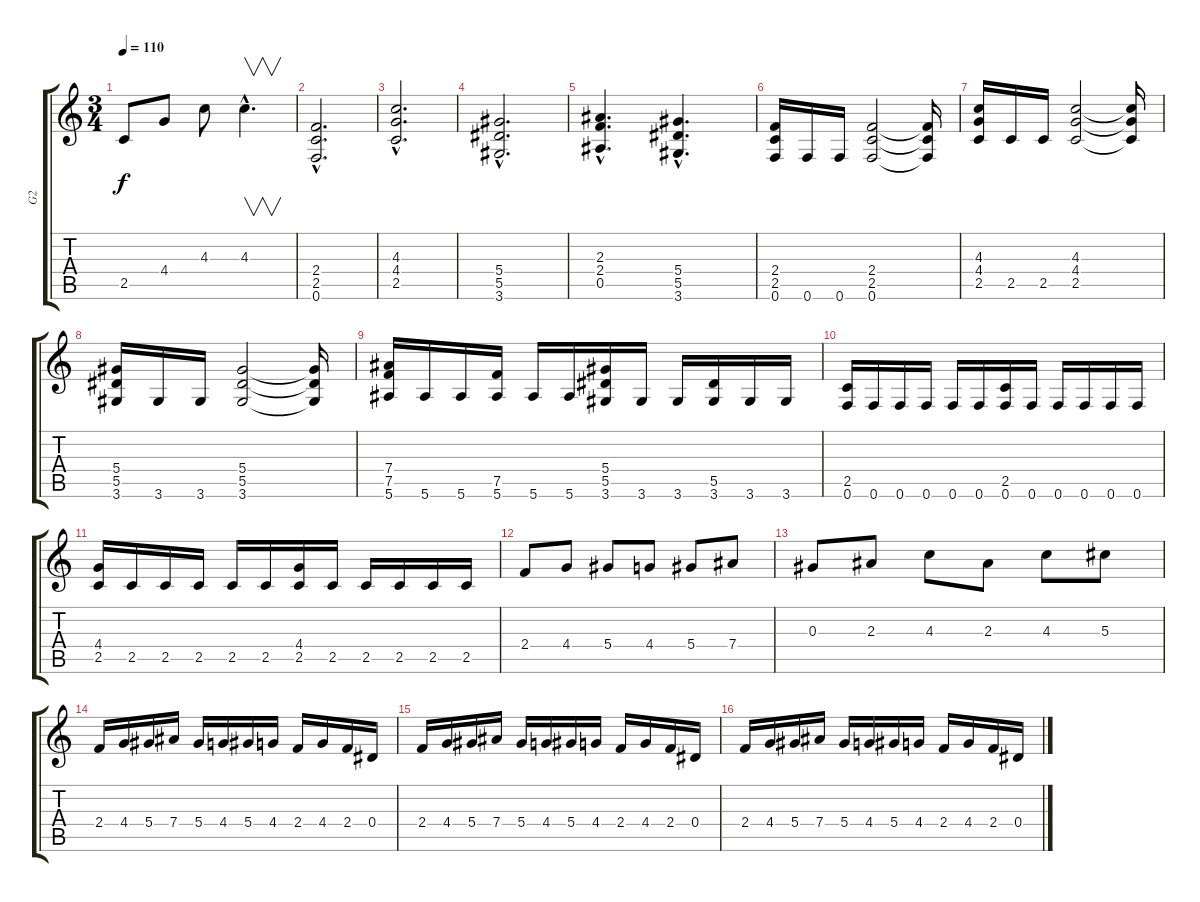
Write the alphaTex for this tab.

\track ("G2" "G2") {instrument overdrivenguitar}
\staff {score tabs}
\tuning (F4 C4 Ab3 Eb3 Bb2 F2) {hide}
\ts (3 4)
\tempo 110
\clef g2
\ks c
2.5.8{dy f} 4.4.8 4.3.8 4.3{hac}.4{v d} |
(2.4{hac} 2.5{hac} 0.6{hac}).2{d} |
(4.3{hac} 4.4{hac} 2.5{hac}).2{d} |
(5.4{hac} 5.5{hac} 3.6{hac}).2{d} |
(2.3{hac} 2.4{hac} 0.5{hac}).4{d} (5.4{hac} 5.5{hac} 3.6{hac}).4{d} |
(2.4 2.5 0.6).16 0.6.16 0.6.16 (2.4 2.5 0.6).2 (2.4{t} 2.5{t} 0.6{t}).16 |
(4.3 4.4 2.5).16 2.5.16 2.5.16 (4.3 4.4 2.5).2 (4.3{t} 4.4{t} 2.5{t}).16 |
(5.4 5.5 3.6).16 3.6.16 3.6.16 (5.4 5.5 3.6).2 (5.4{t} 5.5{t} 3.6{t}).16 |
(7.4 7.5 5.6).16 5.6.16 5.6.16 (7.5 5.6).16 5.6.16 5.6.16 (5.4 5.5 3.6).16 3.6.16 3.6.16 (5.5 3.6).16 3.6.16 3.6.16 |
(2.5 0.6).16 0.6.16 0.6.16 0.6.16 0.6.16 0.6.16 (2.5 0.6).16 0.6.16 0.6.16 0.6.16 0.6.16 0.6.16 |
(4.4 2.5).16 2.5.16 2.5.16 2.5.16 2.5.16 2.5.16 (4.4 2.5).16 2.5.16 2.5.16 2.5.16 2.5.16 2.5.16 |
2.4.8 4.4.8 5.4.8 4.4.8 5.4.8 7.4.8 |
0.3.8 2.3.8 4.3.8 2.3.8 4.3.8 5.3.8 |
2.4.16 4.4.16 5.4.16 7.4.16 5.4.16 4.4.16 5.4.16 4.4.16 2.4.16 4.4.16 2.4.16 0.4.16 |
2.4.16 4.4.16 5.4.16 7.4.16 5.4.16 4.4.16 5.4.16 4.4.16 2.4.16 4.4.16 2.4.16 0.4.16 |
2.4.16 4.4.16 5.4.16 7.4.16 5.4.16 4.4.16 5.4.16 4.4.16 2.4.16 4.4.16 2.4.16 0.4.16
